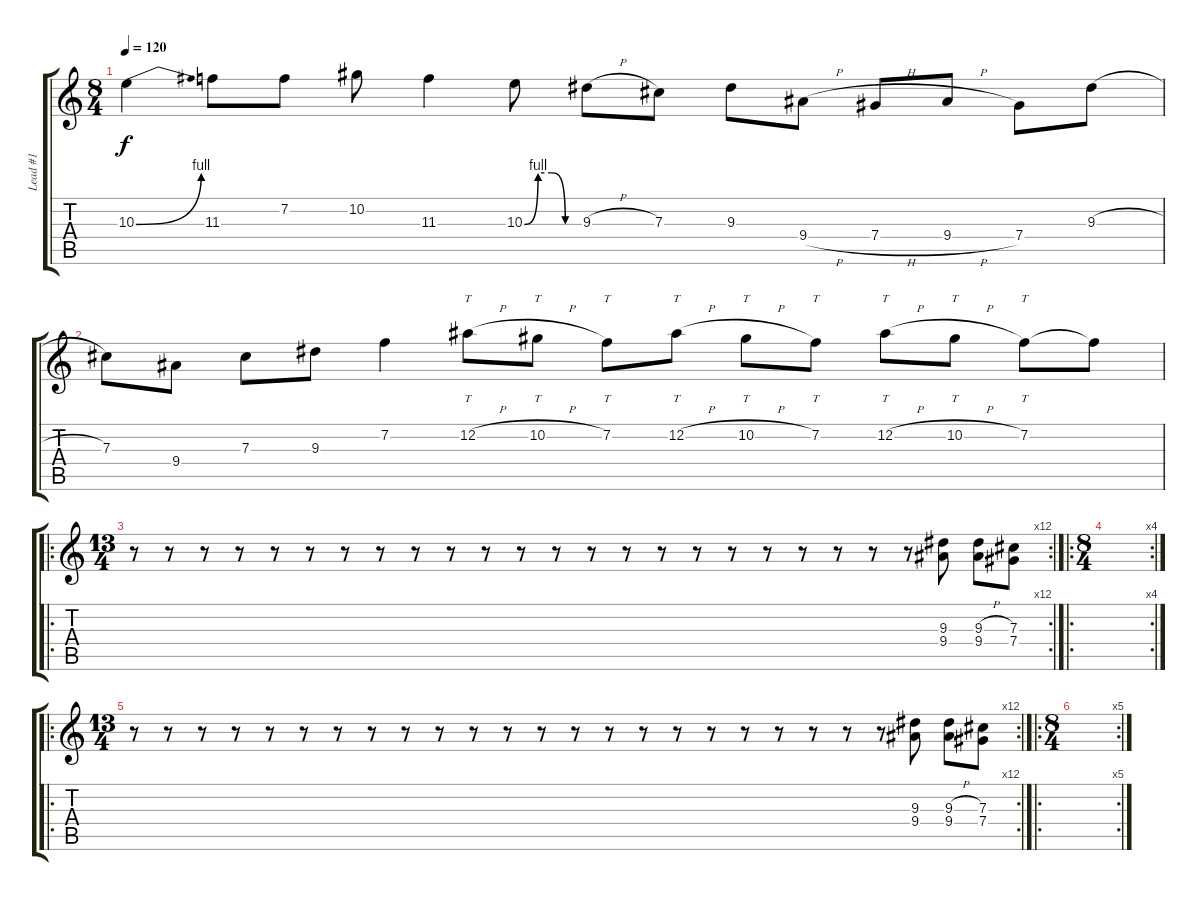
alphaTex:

\track ("Lead #1" "Lead #1") {instrument overdrivenguitar}
\staff {score tabs}
\tuning (Eb4 Bb3 Gb3 Db3 Ab2 Eb2) {hide}
\ts (8 4)
\tempo 120
\clef g2
\ks c
10.3{be (bend 0 0 60 4)}.4{dy f} 11.3.8 7.2.8 10.2.8 11.3.4 10.3{be (custom 0 0 15 4 30 4 45 0 60 0)}.8 9.3{h}.8 7.3.8 9.3.8 9.4{h}.8 7.4{h}.8 9.4{h}.8 7.4.8 9.3{h}.8 |
7.3.8 9.4.8 7.3.8 9.3.8 7.2.4 12.2{h}.8{tt} 10.2{h}.8{tt} 7.2.8{tt} 12.2{h}.8{tt} 10.2{h}.8{tt} 7.2.8{tt} 12.2{h}.8{tt} 10.2{h}.8{tt} 7.2.8{tt} 7.2{t}.8 |
\ro
\rc 12
\ts (13 4)
r.8 r.8 r.8 r.8 r.8 r.8 r.8 r.8 r.8 r.8 r.8 r.8 r.8 r.8 r.8 r.8 r.8 r.8 r.8 r.8 r.8 r.8 r.8 (9.3 9.4).8 (9.3{h} 9.4{h}).8 (7.3 7.4).8 |
\ro
\rc 4
\ts (8 4)
|
\ro
\rc 12
\ts (13 4)
r.8 r.8 r.8 r.8 r.8 r.8 r.8 r.8 r.8 r.8 r.8 r.8 r.8 r.8 r.8 r.8 r.8 r.8 r.8 r.8 r.8 r.8 r.8 (9.3 9.4).8 (9.3{h} 9.4{h}).8 (7.3 7.4).8 |
\ro
\rc 5
\ts (8 4)
